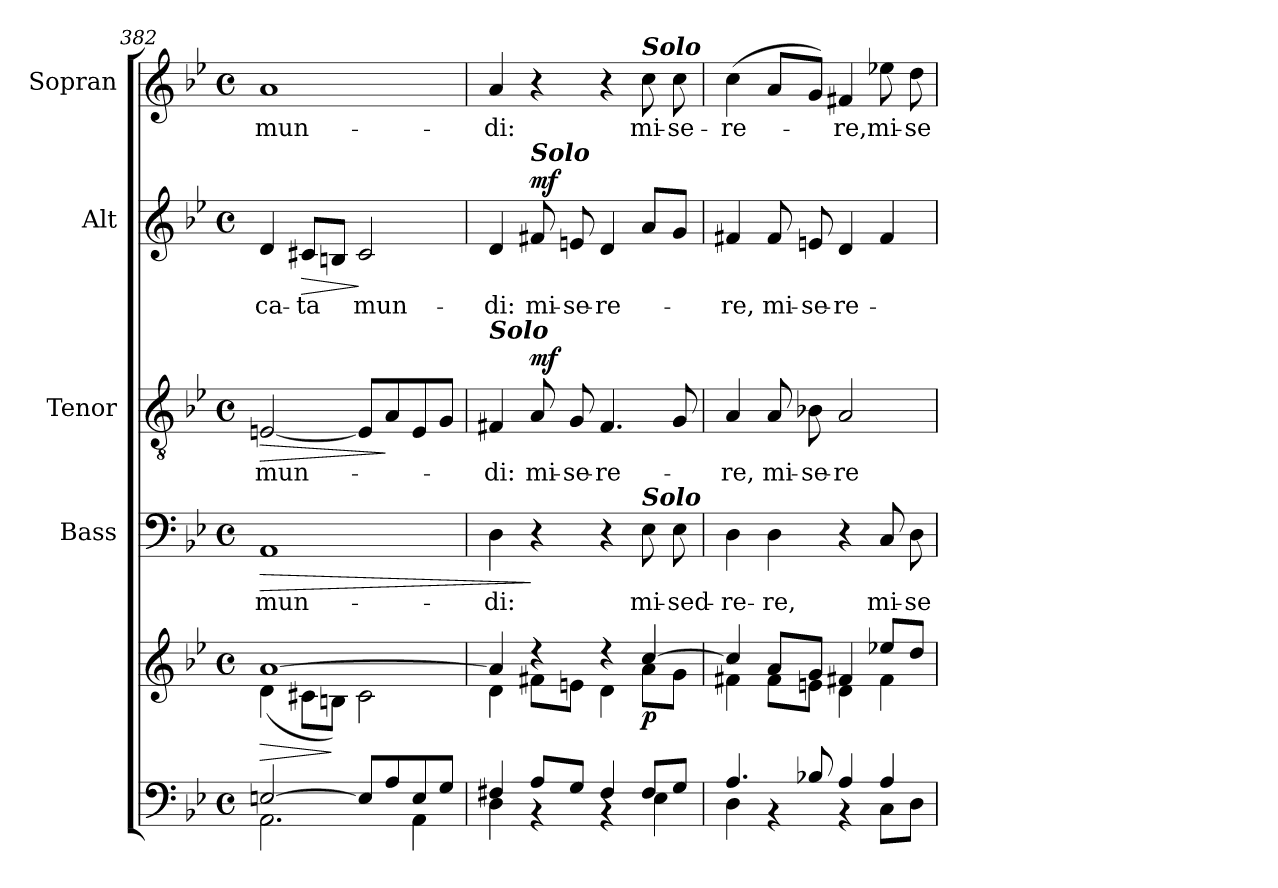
**kern	**kern	**dynam	**kern	**text	**dynam	**kern	**text	**dynam	**kern	**text	**dynam	**kern	**text
*part5	*part5	*part5	*part4	*part4	*part4	*part3	*part3	*part3	*part2	*part2	*part2	*part1	*part1
*staff6	*staff5	*staff5/6	*staff4	*staff4	*staff4	*staff3	*staff3	*staff3	*staff2	*staff2	*staff2	*staff1	*staff1
*	*	*	*I"Bass	*	*	*I"Tenor	*	*	*I"Alt	*	*	*I"Sopran	*
*	*	*	*I'B.	*	*	*I'T.	*	*	*I'A.	*	*	*I'S.	*
*clefF4	*clefG2	*	*clefF4	*	*	*clefGv2	*	*	*clefG2	*	*	*clefG2	*
*k[b-e-]	*k[b-e-]	*	*k[b-e-]	*	*	*k[b-e-]	*	*	*k[b-e-]	*	*	*k[b-e-]	*
*B-:	*B-:	*	*B-:	*	*	*B-:	*	*	*B-:	*	*	*B-:	*
*M4/4	*M4/4	*	*M4/4	*	*	*M4/4	*	*	*M4/4	*	*	*M4/4	*
*met(c)	*met(c)	*	*met(c)	*	*	*met(c)	*	*	*met(c)	*	*	*met(c)	*
=382	=382	=382	=382	=382	=382	=382	=382	=382	=382	=382	=382	=382	=382
*^	*	*	*	*	*	*	*	*	*	*	*	*	*
!	!	!	!LO:HP:b	!	!LO:LY:b	!LO:HP:b	!	!LO:LY:b	!LO:HP:b	!	!LO:LY:b	!	!	!LO:LY:b
*	*	*^	*	*	*	*	*	*	*	*	*	*	*	*
[>2En/	2.AA\	[>1a	(>4d\	>	1AA	mun-	>	[2En/	mun-	>	4d/	-ca-	.	1a	mun-
!	!	!	!	!	!	!	!	!	!	!	!	!LO:LY:b	!LO:HP:b	!	!
.	.	.	8c#X\L	.	.	.	.	.	.	.	8c#X/L	-ta	>	.	.
.	.	.	8Bn\J)	]	.	.	.	.	.	.	8Bn/J	.	.	.	.
!	!	!	!	!	!	!	!	!	!	!	!	!LO:LY:b	!	!	!
8E/L]	.	.	2c#\	.	.	.	.	8E/L]	.	.	2c#/	mun-	]	.	.
8A/	.	.	.	.	.	.	.	8A/	.	]	.	.	.	.	.
8E/	4AA\	.	.	.	.	.	.	8E/	.	.	.	.	.	.	.
8G/J	.	.	.	.	.	.	.	8G/J	.	.	.	.	.	.	.
=383	=383	=383	=383	=383	=383	=383	=383	=383	=383	=383	=383	=383	=383	=383	=383
!	!	!	!	!	!	!	!	!LO:TX:a:Bi:t=Solo	!	!	!	!	!	!	!
!	!	!	!	!	!	!LO:LY:b	!	!	!LO:LY:b	!	!	!LO:LY:b	!	!	!LO:LY:b
4F#X/	4D\	4a/]	4d\	.	4D\	-di:	.	4F#X/	-di:	.	4d/	-di:	.	4a/	-di:
!	!	!	!	!	!	!	!	!	!	!	!LO:TX:a:Bi:t=Solo	!	!	!	!
!	!	!	!	!	!	!	!	!	!LO:LY:b	!LO:DY:a	!	!LO:LY:b	!LO:DY:a	!	!
8A/L	4rAA	4rdd	8f#X\L	.	4r	.	]	8A/	mi-	mf	8f#X/	mi-	mf	4r	.
!	!	!	!	!	!	!	!	!	!LO:LY:b	!	!	!LO:LY:b	!	!	!
8G/J	.	.	8en\J	.	.	.	.	8G/	-se-	.	8en/	-se-	.	.	.
!	!	!	!	!	!	!	!	!	!LO:LY:b	!	!	!LO:LY:b	!	!	!
4F#/	4rAA	4rdd	4d\	.	4r	.	.	4.F#/	-re-	.	4d/	-re-	.	4r	.
!	!	!	!	!	!	!	!	!	!	!	!	!	!	!LO:TX:a:Bi:t=Solo	!
!	!	!	!	!	!LO:TX:a:Bi:t=Solo	!	!	!	!	!	!	!	!	!	!
!	!	!	!	!LO:DY:b	!	!LO:LY:b	!	!	!	!	!	!	!	!	!LO:LY:b
8F#/L	4E-\	[>4cc/	8a\L	p	8E-\	mi-	.	.	.	.	8a/L	.	.	8cc\	mi-
!	!	!	!	!	!	!LO:LY:b	!	!	!	!	!	!	!	!	!LO:LY:b
8G/J	.	.	8g\J	.	8E-\	-sed-	.	8G/	.	.	8g/J	.	.	8cc\	-se-
=384	=384	=384	=384	=384	=384	=384	=384	=384	=384	=384	=384	=384	=384	=384	=384
!	!	!	!	!	!	!LO:LY:b	!	!	!LO:LY:b	!	!	!LO:LY:b	!	!	!LO:LY:b
4.A/	4D\	4cc/]	4f#X\	.	4D\	-re-	.	4A/	-re,	.	4f#X/	-re,	.	(>4cc\	-re-
!	!	!	!	!	!	!LO:LY:b	!	!	!LO:LY:b	!	!	!LO:LY:b	!	!	!
.	4rBB	8a/L	8f#\L	.	4D\	-re,	.	8A/	mi-	.	8f#/	mi-	.	8a/L	.
!	!	!	!	!	!	!	!	!	!LO:LY:b	!	!	!LO:LY:b	!	!	!
8B-X/	.	8g/J	8en\J	.	.	.	.	8B-X\	-se-	.	8en/	-se-	.	8g/J)	.
!	!	!	!	!	!	!	!	!	!LO:LY:b	!	!	!LO:LY:b	!	!	!LO:LY:b
4A/	4rBB	4f#X/	4d\	.	4r	.	.	2A/	-re-	.	4d/	-re-	.	4f#X/	-re,
!	!	!	!	!	!	!LO:LY:b	!	!	!	!	!	!	!	!	!LO:LY:b
4A/	8C\L	8ee-X/L	4f#\	.	8C/	mi-	.	.	.	.	4f#/	.	.	8ee-X\	mi-
!	!	!	!	!	!	!LO:LY:b	!	!	!	!	!	!	!	!	!LO:LY:b
.	8D\J	8dd/J	.	.	8D\	-se-	.	.	.	.	.	.	.	8dd\	-se-
*v	*v	*	*	*	*	*	*	*	*	*	*	*	*	*	*
*	*v	*v	*	*	*	*	*	*	*	*	*	*	*	*
=	=	=	=	=	=	=	=	=	=	=	=	=	=
*-	*-	*-	*-	*-	*-	*-	*-	*-	*-	*-	*-	*-	*-
